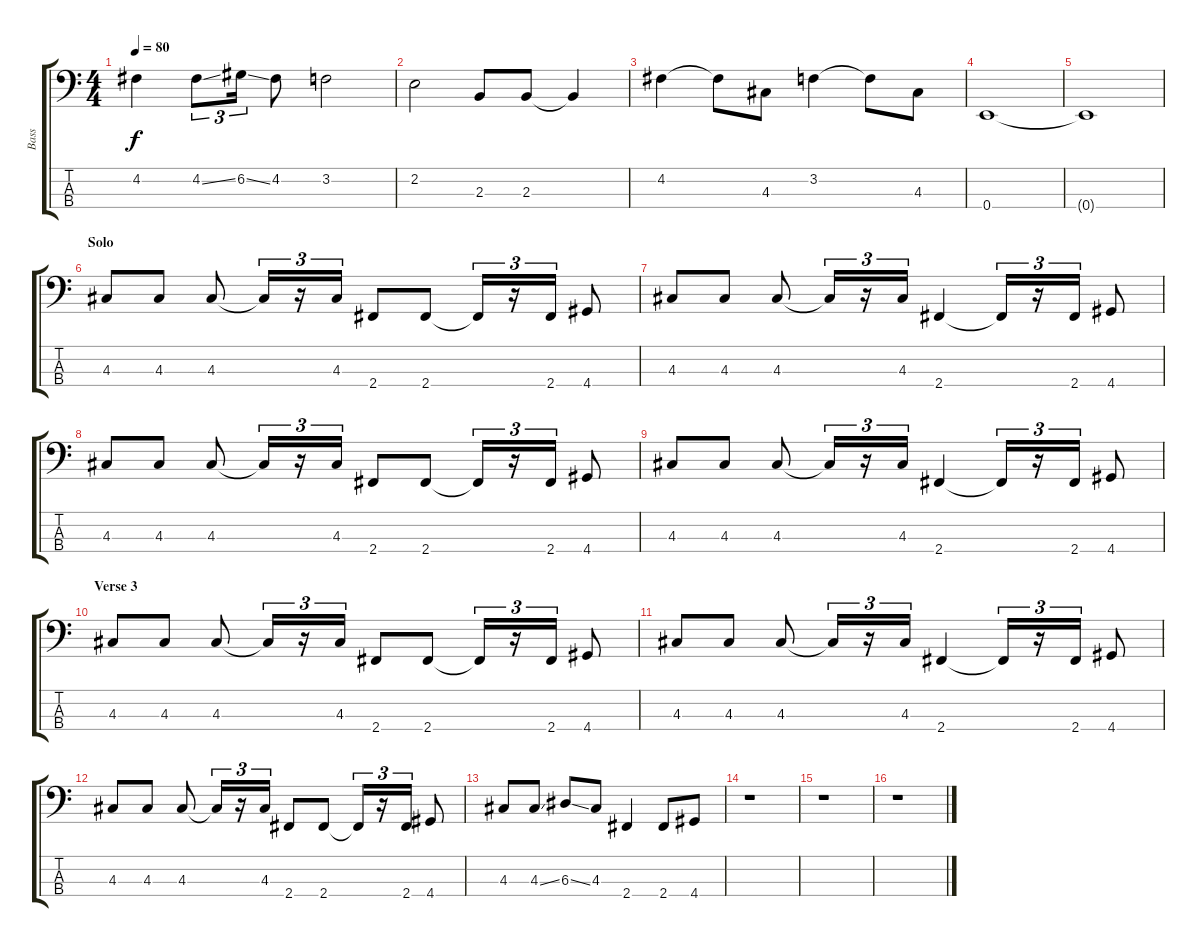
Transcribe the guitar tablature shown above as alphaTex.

\track ("Bass" "Bass") {instrument electricbasspick}
\staff {score tabs}
\tuning (G2 D2 A1 E1) {hide}
\ts (4 4)
\tempo 80
\clef f4
\ks c
4.2.4{dy f} 4.2{ss}.8{tu (3 2)} 6.2{ss}.16{tu (3 2)} 4.2.8 3.2.2 |
2.2.2 2.3.8 2.3.8 2.3{t}.4 |
4.2.4 4.2{t}.8 4.3.8 3.2.4 3.2{t}.8 4.3.8 |
0.4.1 |
0.4{t}.1 |
\section ("" "Solo")
4.3.8 4.3.8 4.3.8 4.3{t}.16{tu (3 2)} r.16{tu (3 2)} 4.3.16{tu (3 2)} 2.4.8 2.4.8 2.4{t}.16{tu (3 2)} r.16{tu (3 2)} 2.4.16{tu (3 2)} 4.4.8 |
4.3.8 4.3.8 4.3.8 4.3{t}.16{tu (3 2)} r.16{tu (3 2)} 4.3.16{tu (3 2)} 2.4.4 2.4{t}.16{tu (3 2)} r.16{tu (3 2)} 2.4.16{tu (3 2)} 4.4.8 |
4.3.8 4.3.8 4.3.8 4.3{t}.16{tu (3 2)} r.16{tu (3 2)} 4.3.16{tu (3 2)} 2.4.8 2.4.8 2.4{t}.16{tu (3 2)} r.16{tu (3 2)} 2.4.16{tu (3 2)} 4.4.8 |
4.3.8 4.3.8 4.3.8 4.3{t}.16{tu (3 2)} r.16{tu (3 2)} 4.3.16{tu (3 2)} 2.4.4 2.4{t}.16{tu (3 2)} r.16{tu (3 2)} 2.4.16{tu (3 2)} 4.4.8 |
\section ("" "Verse 3")
4.3.8 4.3.8 4.3.8 4.3{t}.16{tu (3 2)} r.16{tu (3 2)} 4.3.16{tu (3 2)} 2.4.8 2.4.8 2.4{t}.16{tu (3 2)} r.16{tu (3 2)} 2.4.16{tu (3 2)} 4.4.8 |
4.3.8 4.3.8 4.3.8 4.3{t}.16{tu (3 2)} r.16{tu (3 2)} 4.3.16{tu (3 2)} 2.4.4 2.4{t}.16{tu (3 2)} r.16{tu (3 2)} 2.4.16{tu (3 2)} 4.4.8 |
4.3.8 4.3.8 4.3.8 4.3{t}.16{tu (3 2)} r.16{tu (3 2)} 4.3.16{tu (3 2)} 2.4.8 2.4.8 2.4{t}.16{tu (3 2)} r.16{tu (3 2)} 2.4.16{tu (3 2)} 4.4.8 |
4.3.8 4.3{ss}.8 6.3{ss}.8 4.3.8 2.4.4 2.4.8 4.4.8 |
r.1 |
r.1 |
r.1
